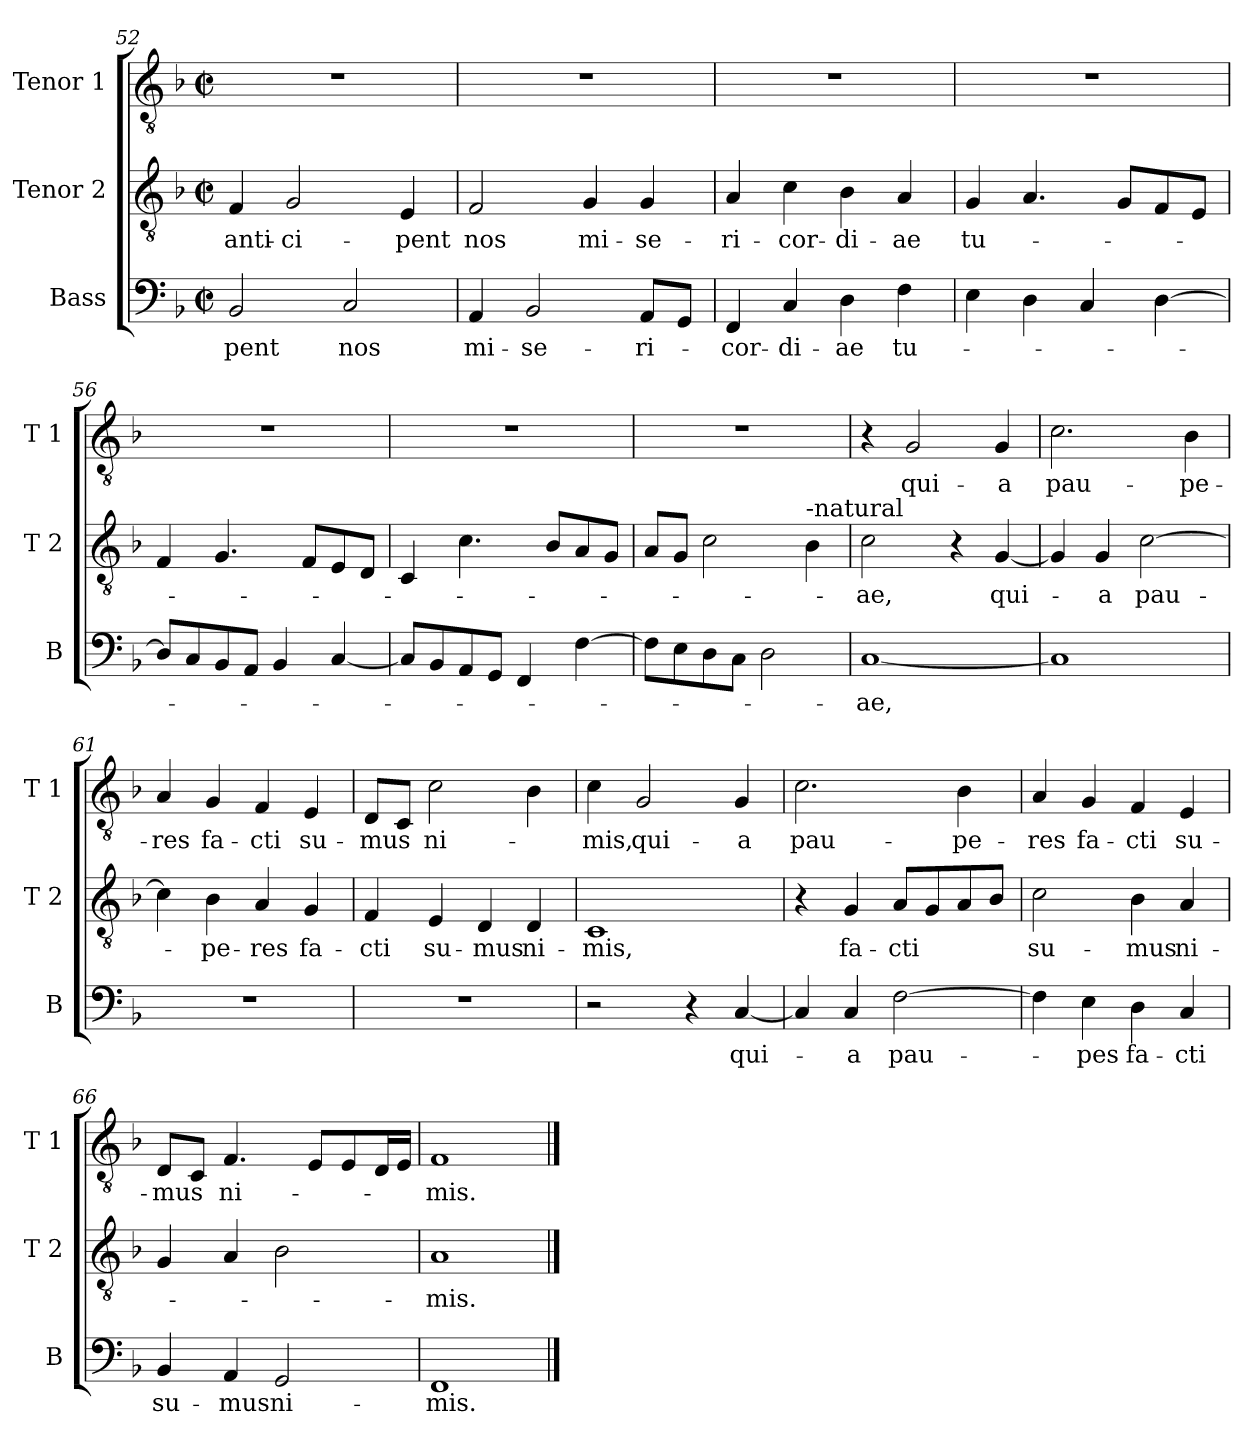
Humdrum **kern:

**kern	**text	**kern	**text	**kern	**text
*part3	*part3	*part2	*part2	*part1	*part1
*staff3	*staff3	*staff2	*staff2	*staff1	*staff1
*I"Bass	*	*I"Tenor 2	*	*I"Tenor 1	*
*I'B	*	*I'T 2	*	*I'T 1	*
*clefF4	*	*clefGv2	*	*clefGv2	*
*k[b-]	*	*k[b-]	*	*k[b-]	*
*F:	*	*F:	*	*F:	*
*M2/2	*	*M2/2	*	*M2/2	*
*met(c|)	*	*met(c|)	*	*met(c|)	*
=52	=52	=52	=52	=52	=52
!	!LO:LY:b	!	!LO:LY:b	!	!
2BB-/	-pent	4F/	anti-	1r	.
!	!	!	!LO:LY:b	!	!
.	.	2G/	-ci-	.	.
!	!LO:LY:b	!	!	!	!
2C/	nos	.	.	.	.
!	!	!	!LO:LY:b	!	!
.	.	4E/	-pent	.	.
!!LO:LB:g=z
=53	=53	=53	=53	=53	=53
!	!LO:LY:b	!	!LO:LY:b	!	!
4AA/	mi-	2F/	nos	1r	.
!	!LO:LY:b	!	!	!	!
2BB-/	-se-	.	.	.	.
!	!	!	!LO:LY:b	!	!
.	.	4G/	mi-	.	.
!	!LO:LY:b	!	!LO:LY:b	!	!
8AA/L	-ri-	4G/	-se-	.	.
8GG/J	.	.	.	.	.
=54	=54	=54	=54	=54	=54
!	!LO:LY:b	!	!LO:LY:b	!	!
4FF/	-cor-	4A/	-ri-	1r	.
!	!LO:LY:b	!	!LO:LY:b	!	!
4C/	-di-	4c\	-cor-	.	.
!	!LO:LY:b	!	!LO:LY:b	!	!
4D\	-ae	4B-\	-di-	.	.
!	!LO:LY:b	!	!LO:LY:b	!	!
4F\	tu-	4A/	-ae	.	.
=55	=55	=55	=55	=55	=55
!	!	!	!LO:LY:b	!	!
4E\	.	4G/	tu-	1r	.
4D\	.	4.A/	.	.	.
4C/	.	.	.	.	.
.	.	8G/L	.	.	.
[4D\	.	8F/	.	.	.
.	.	8E/J	.	.	.
=56	=56	=56	=56	=56	=56
8D/L]	.	4F/	.	1r	.
8C/	.	.	.	.	.
8BB-/	.	4.G/	.	.	.
8AA/J	.	.	.	.	.
4BB-/	.	.	.	.	.
.	.	8F/L	.	.	.
[4C/	.	8E/	.	.	.
.	.	8D/J	.	.	.
=57	=57	=57	=57	=57	=57
8C/L]	.	4C/	.	1r	.
8BB-/	.	.	.	.	.
8AA/	.	4.c\	.	.	.
8GG/J	.	.	.	.	.
4FF/	.	.	.	.	.
.	.	8B-/L	.	.	.
[4F\	.	8A/	.	.	.
.	.	8G/J	.	.	.
!!LO:PB:g=z
=58	=58	=58	=58	=58	=58
8F\L]	.	8A/L	.	1r	.
8E\	.	8G/J	.	.	.
8D\	.	2c\	.	.	.
8C\J	.	.	.	.	.
2D\	.	.	.	.	.
!	!	!LO:TX:a:t=-natural	!	!	!
.	.	4B-\	.	.	.
=59	=59	=59	=59	=59	=59
!	!LO:LY:b	!	!LO:LY:b	!	!
[1C	-ae,	2c\	-ae,	4r	.
!	!	!	!	!	!LO:LY:b
.	.	.	.	2G/	qui-
.	.	4r	.	.	.
!	!	!	!LO:LY:b	!	!LO:LY:b
.	.	[4G/	qui-	4G/	-a
=60	=60	=60	=60	=60	=60
!	!	!	!	!	!LO:LY:b
1C]	.	4G/]	.	2.c\	pau-
!	!	!	!LO:LY:b	!	!
.	.	4G/	-a	.	.
!	!	!	!LO:LY:b	!	!
.	.	[2c\	pau-	.	.
!	!	!	!	!	!LO:LY:b
.	.	.	.	4B-\	-pe-
=61	=61	=61	=61	=61	=61
!	!	!	!	!	!LO:LY:b
1r	.	4c\]	.	4A/	-res
!	!	!	!LO:LY:b	!	!LO:LY:b
.	.	4B-\	-pe-	4G/	fa-
!	!	!	!LO:LY:b	!	!LO:LY:b
.	.	4A/	-res	4F/	-cti
!	!	!	!LO:LY:b	!	!LO:LY:b
.	.	4G/	fa-	4E/	su-
=62	=62	=62	=62	=62	=62
!	!	!	!LO:LY:b	!	!LO:LY:b
1r	.	4F/	-cti	8D/L	-mus
.	.	.	.	8C/J	.
!	!	!	!LO:LY:b	!	!LO:LY:b
.	.	4E/	su-	2c\	ni-
!	!	!	!LO:LY:b	!	!
.	.	4D/	-mus	.	.
!	!	!	!LO:LY:b	!	!
.	.	4D/	ni-	4B-\	.
!!LO:LB:g=z
=63	=63	=63	=63	=63	=63
!	!	!	!LO:LY:b	!	!LO:LY:b
2r	.	1C	-mis,	4c\	-mis,
!	!	!	!	!	!LO:LY:b
.	.	.	.	2G/	qui-
4r	.	.	.	.	.
!	!LO:LY:b	!	!	!	!LO:LY:b
[4C/	qui-	.	.	4G/	-a
=64	=64	=64	=64	=64	=64
!	!	!	!	!	!LO:LY:b
4C/]	.	4r	.	2.c\	pau-
!	!LO:LY:b	!	!LO:LY:b	!	!
4C/	-a	4G/	fa-	.	.
!	!LO:LY:b	!	!LO:LY:b	!	!
[2F\	pau-	8A/L	-cti	.	.
.	.	8G/	.	.	.
!	!	!	!	!	!LO:LY:b
.	.	8A/	.	4B-\	-pe-
.	.	8B-/J	.	.	.
=65	=65	=65	=65	=65	=65
!	!	!	!LO:LY:b	!	!LO:LY:b
4F\]	.	2c\	su-	4A/	-res
!	!LO:LY:b	!	!	!	!LO:LY:b
4E\	-pes	.	.	4G/	fa-
!	!LO:LY:b	!	!LO:LY:b	!	!LO:LY:b
4D\	fa-	4B-\	-mus	4F/	-cti
!	!LO:LY:b	!	!LO:LY:b	!	!LO:LY:b
4C/	-cti	4A/	ni-	4E/	su-
=66	=66	=66	=66	=66	=66
!	!LO:LY:b	!	!	!	!LO:LY:b
4BB-/	su-	4G/	.	8D/L	-mus
.	.	.	.	8C/J	.
!	!LO:LY:b	!	!	!	!LO:LY:b
4AA/	-mus	4A/	.	4.F/	ni-
!	!LO:LY:b	!	!	!	!
2GG/	ni-	2B-\	.	.	.
.	.	.	.	8E/L	.
.	.	.	.	8E/	.
.	.	.	.	16D/L	.
.	.	.	.	16E/JJ	.
=67	=67	=67	=67	=67	=67
!	!LO:LY:b	!	!LO:LY:b	!	!LO:LY:b
1FF	-mis.	1A	-mis.	1F	-mis.
==	==	==	==	==	==
*-	*-	*-	*-	*-	*-
